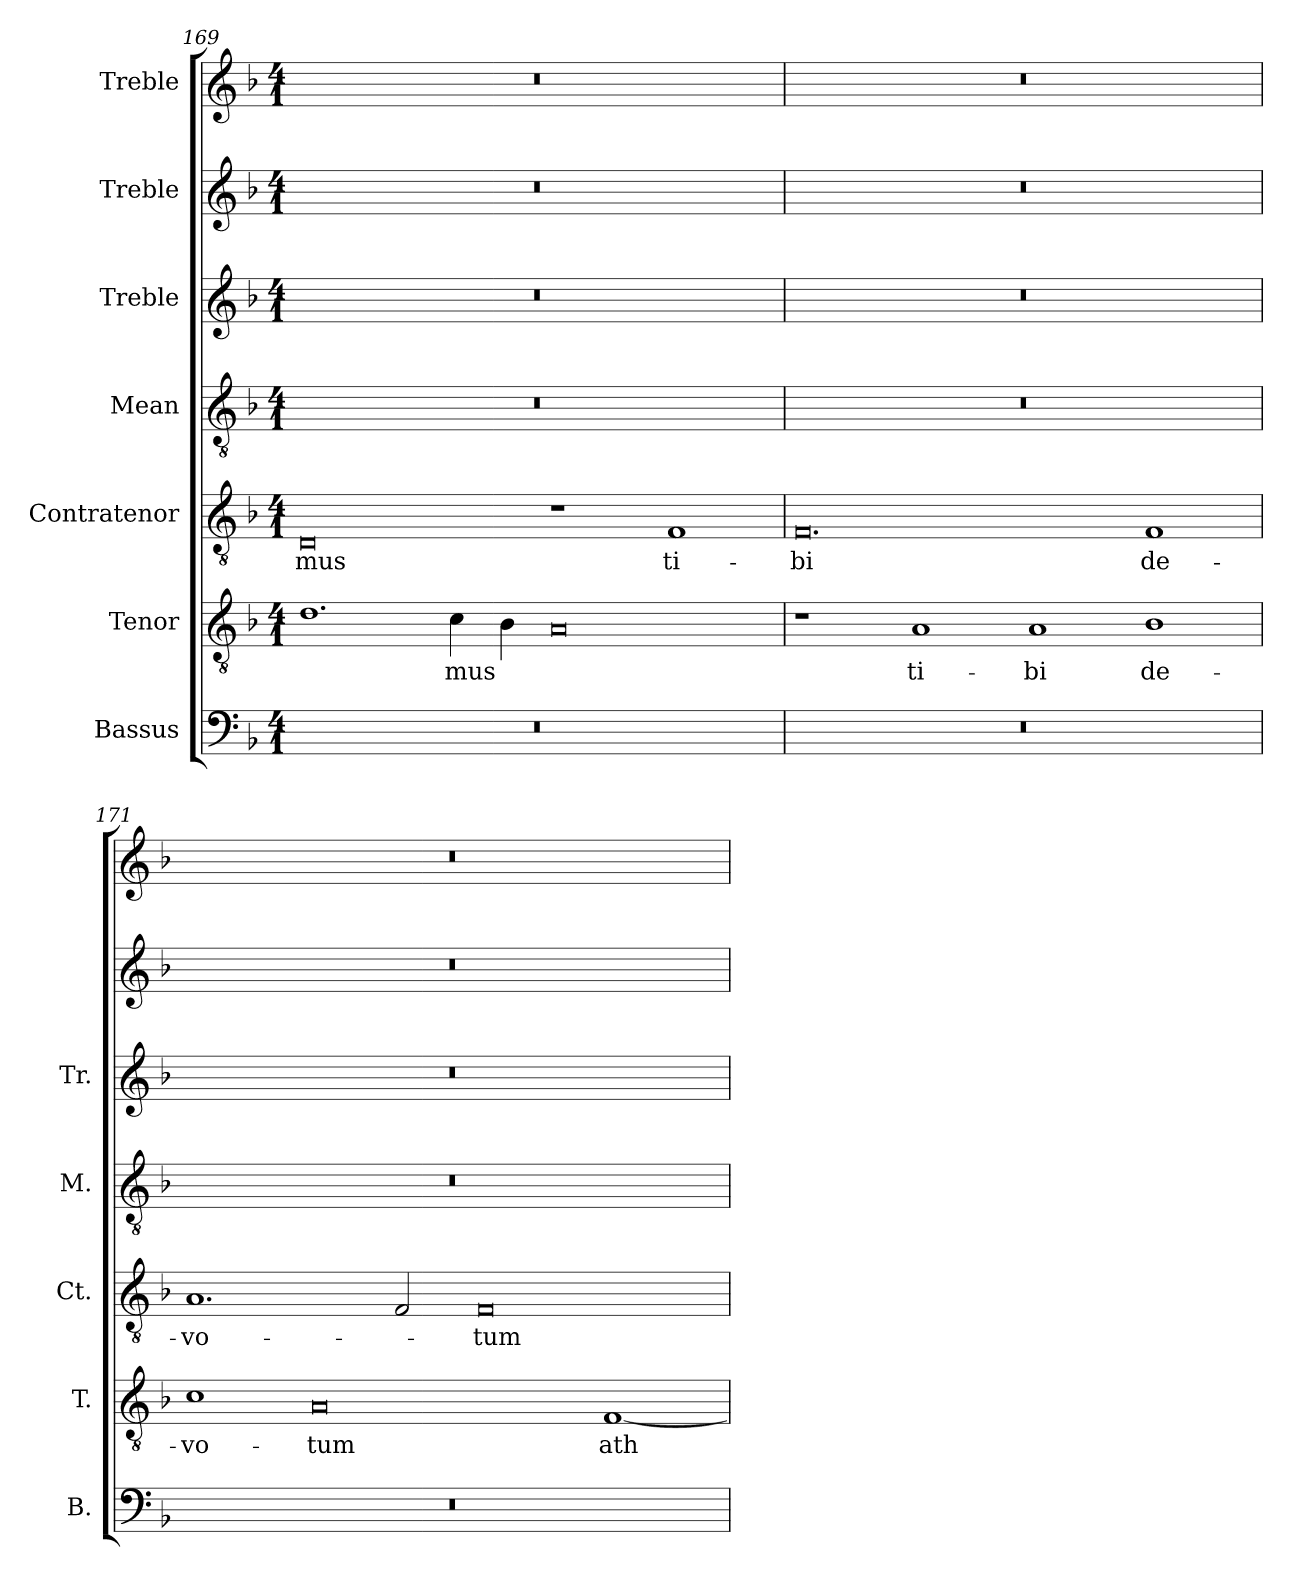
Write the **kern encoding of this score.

**kern	**kern	**text	**kern	**text	**kern	**kern	**kern	**kern
*part7	*part6	*part6	*part5	*part5	*part4	*part3	*part2	*part1
*staff7	*staff6	*staff6	*staff5	*staff5	*staff4	*staff3	*staff2	*staff1
*I"Bassus	*I"Tenor	*	*I"Contratenor	*	*I"Mean	*I"Treble	*I"Treble	*I"Treble
*I'B.	*I'T.	*	*I'Ct.	*	*I'M.	*I'Tr.	*	*
*clefF4	*clefGv2	*	*clefGv2	*	*clefGv2	*clefG2	*clefG2	*clefG2
*	*ITrd7c12	*	*ITrd7c12	*	*ITrd7c12	*	*	*
*k[b-]	*k[b-]	*	*k[b-]	*	*k[b-]	*k[b-]	*k[b-]	*k[b-]
*F:	*F:	*	*F:	*	*F:	*F:	*F:	*F:
*M4/1	*M4/1	*	*M4/1	*	*M4/1	*M4/1	*M4/1	*M4/1
=169	=169	=169	=169	=169	=169	=169	=169	=169
!LO:N:vis=1	!	!	!	!	!	!	!	!
!	!	!	!	!LO:LY:b:color=#000000	!LO:N:vis=1	!LO:N:vis=1	!LO:N:vis=1	!LO:N:vis=1
00r	1.Di	.	0DDi	-mus	00r	00r	00r	00r
!	!	!LO:LY:b:color=#000000	!	!	!	!	!	!
.	4Ci\	-mus	.	.	.	.	.	.
.	4BB-i\	.	.	.	.	.	.	.
.	0AAi	.	1r	.	.	.	.	.
!	!	!	!	!LO:LY:b:color=#000000	!	!	!	!
.	.	.	1FFi	ti-	.	.	.	.
!!LO:LB:g=z
=170	=170	=170	=170	=170	=170	=170	=170	=170
!LO:N:vis=1	!	!	!	!	!	!	!	!
!	!	!	!	!LO:LY:b:color=#000000	!LO:N:vis=1	!LO:N:vis=1	!LO:N:vis=1	!LO:N:vis=1
00r	1r	.	0.FFi	-bi	00r	00r	00r	00r
!	!	!LO:LY:b:color=#000000	!	!	!	!	!	!
.	1AAi	ti-	.	.	.	.	.	.
!	!	!LO:LY:b:color=#000000	!	!	!	!	!	!
.	1AAi	-bi	.	.	.	.	.	.
!	!	!LO:LY:b:color=#000000	!	!	!	!	!	!
!	!	!	!	!LO:LY:b:color=#000000	!	!	!	!
.	1BB-i	de-	1FFi	de-	.	.	.	.
=171	=171	=171	=171	=171	=171	=171	=171	=171
!LO:N:vis=1	!	!	!	!	!	!	!	!
!	!	!LO:LY:b:color=#000000	!	!	!	!	!	!
!	!	!	!	!LO:LY:b:color=#000000	!LO:N:vis=1	!LO:N:vis=1	!LO:N:vis=1	!LO:N:vis=1
00r	1Ci	-vo-	1.AAi	-vo-	00r	00r	00r	00r
!	!	!LO:LY:b:color=#000000	!	!	!	!	!	!
.	0AAi	-tum	.	.	.	.	.	.
.	.	.	2FFi/	.	.	.	.	.
!	!	!	!	!LO:LY:b:color=#000000	!	!	!	!
.	.	.	0FFi	-tum	.	.	.	.
!	!	!LO:LY:b:color=#000000	!	!	!	!	!	!
.	[<1FFi	ath-	.	.	.	.	.	.
=	=	=	=	=	=	=	=	=
*-	*-	*-	*-	*-	*-	*-	*-	*-
